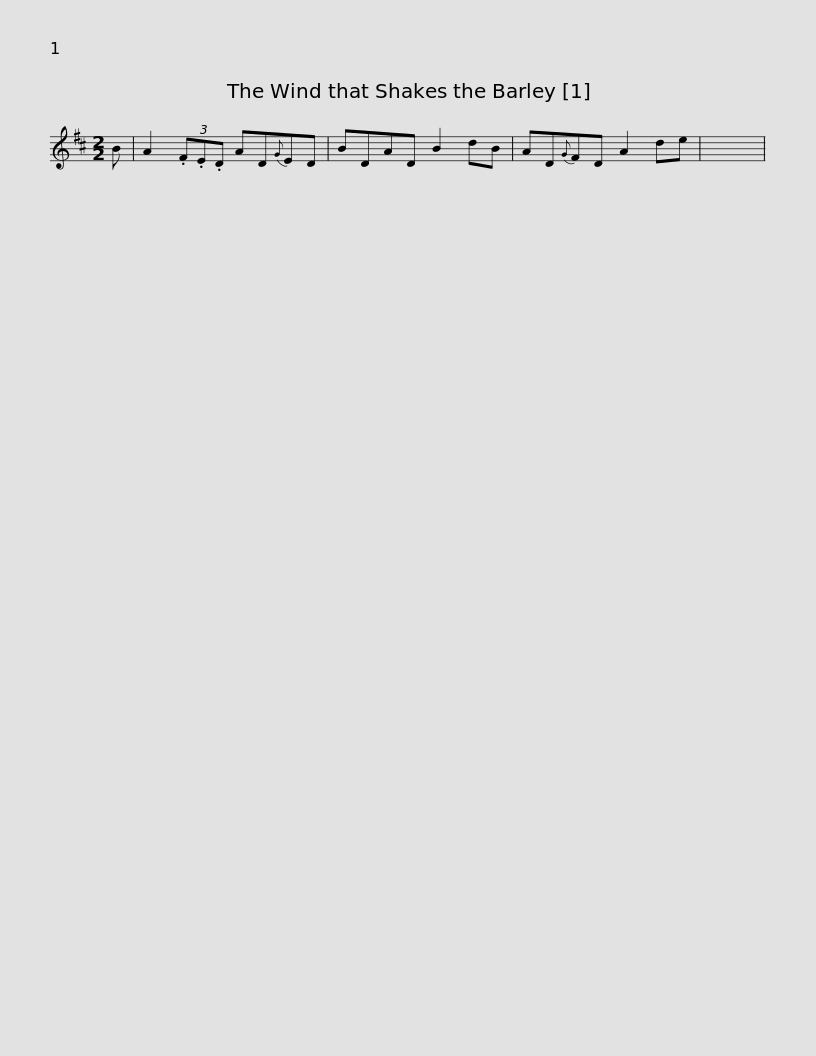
X:1
L:1/8
M:2/2
I:linebreak $
K:D
V:1 treble
V:1
 B | A2 (3.F.E.D AD{G}ED | BDAD B2 dB | AD{G}FD A2 de | x8 | %5
